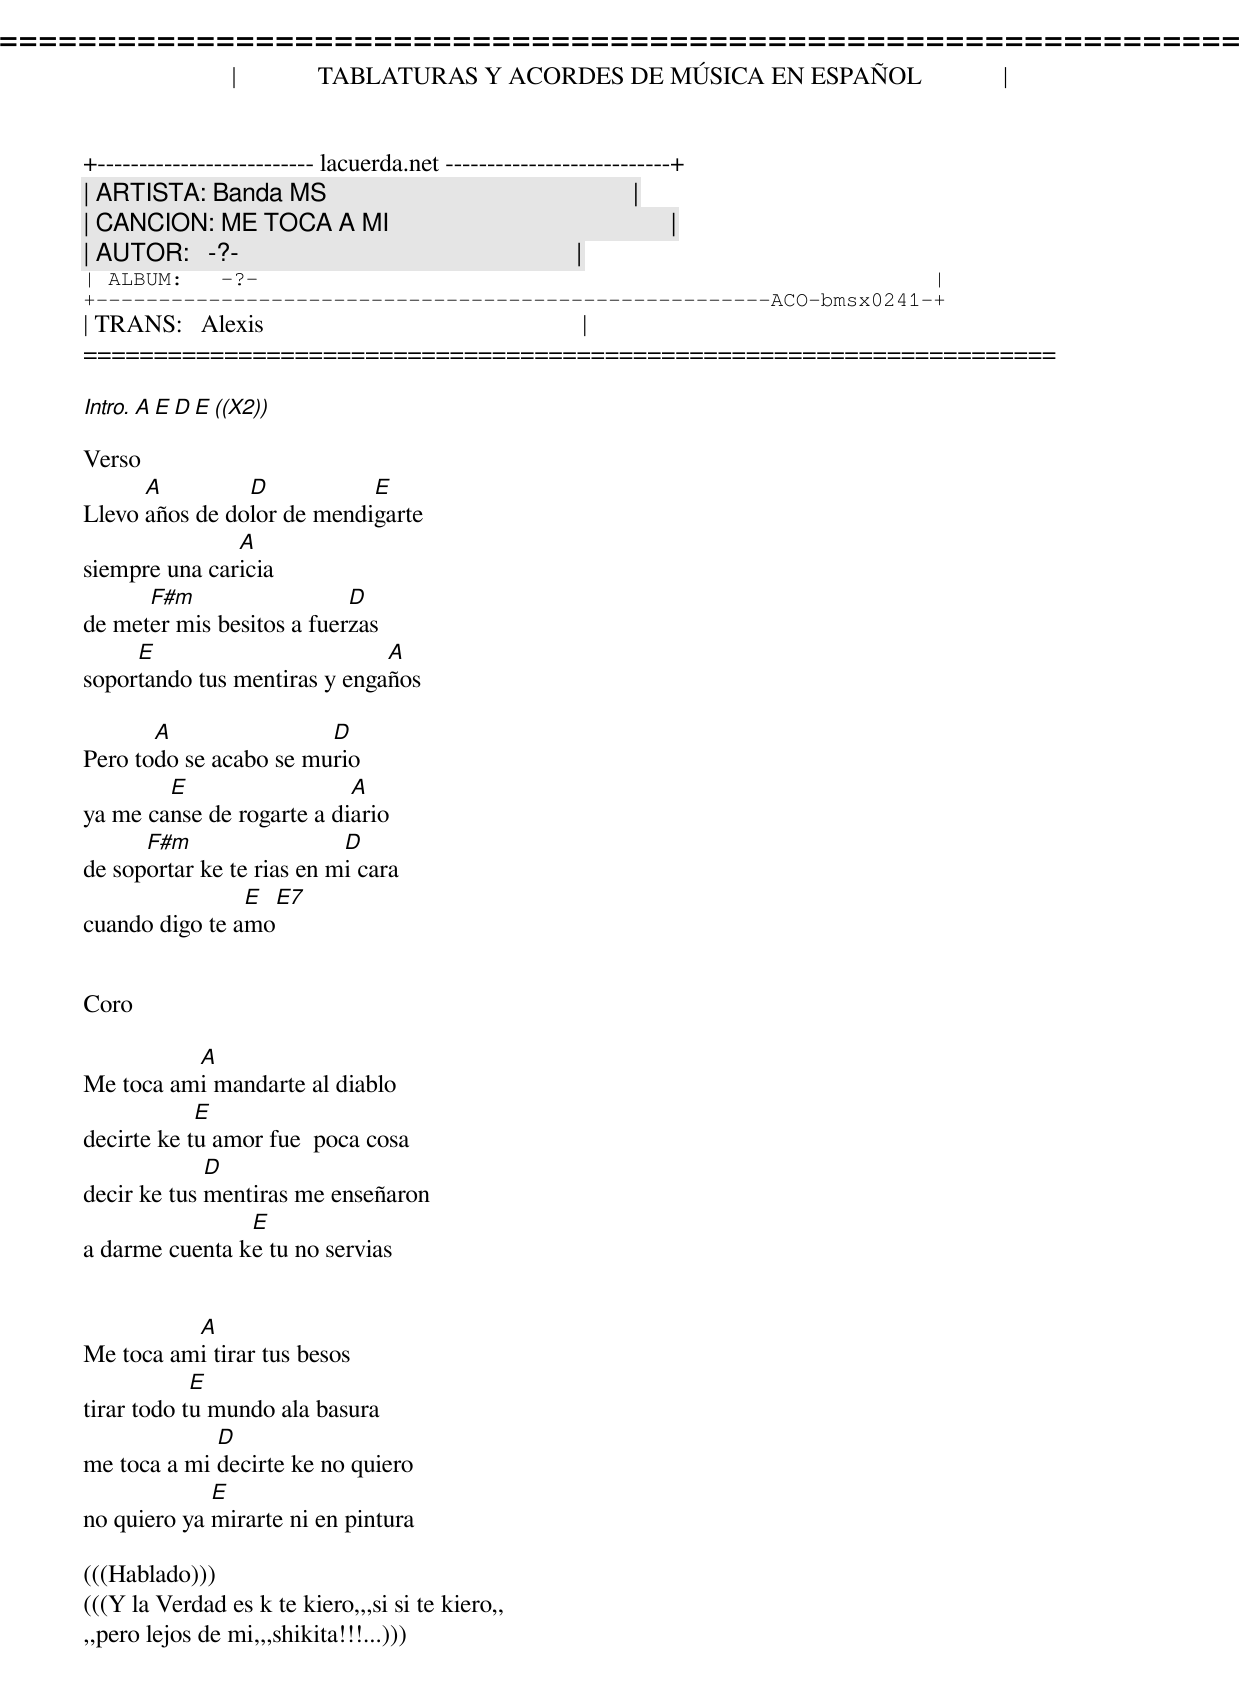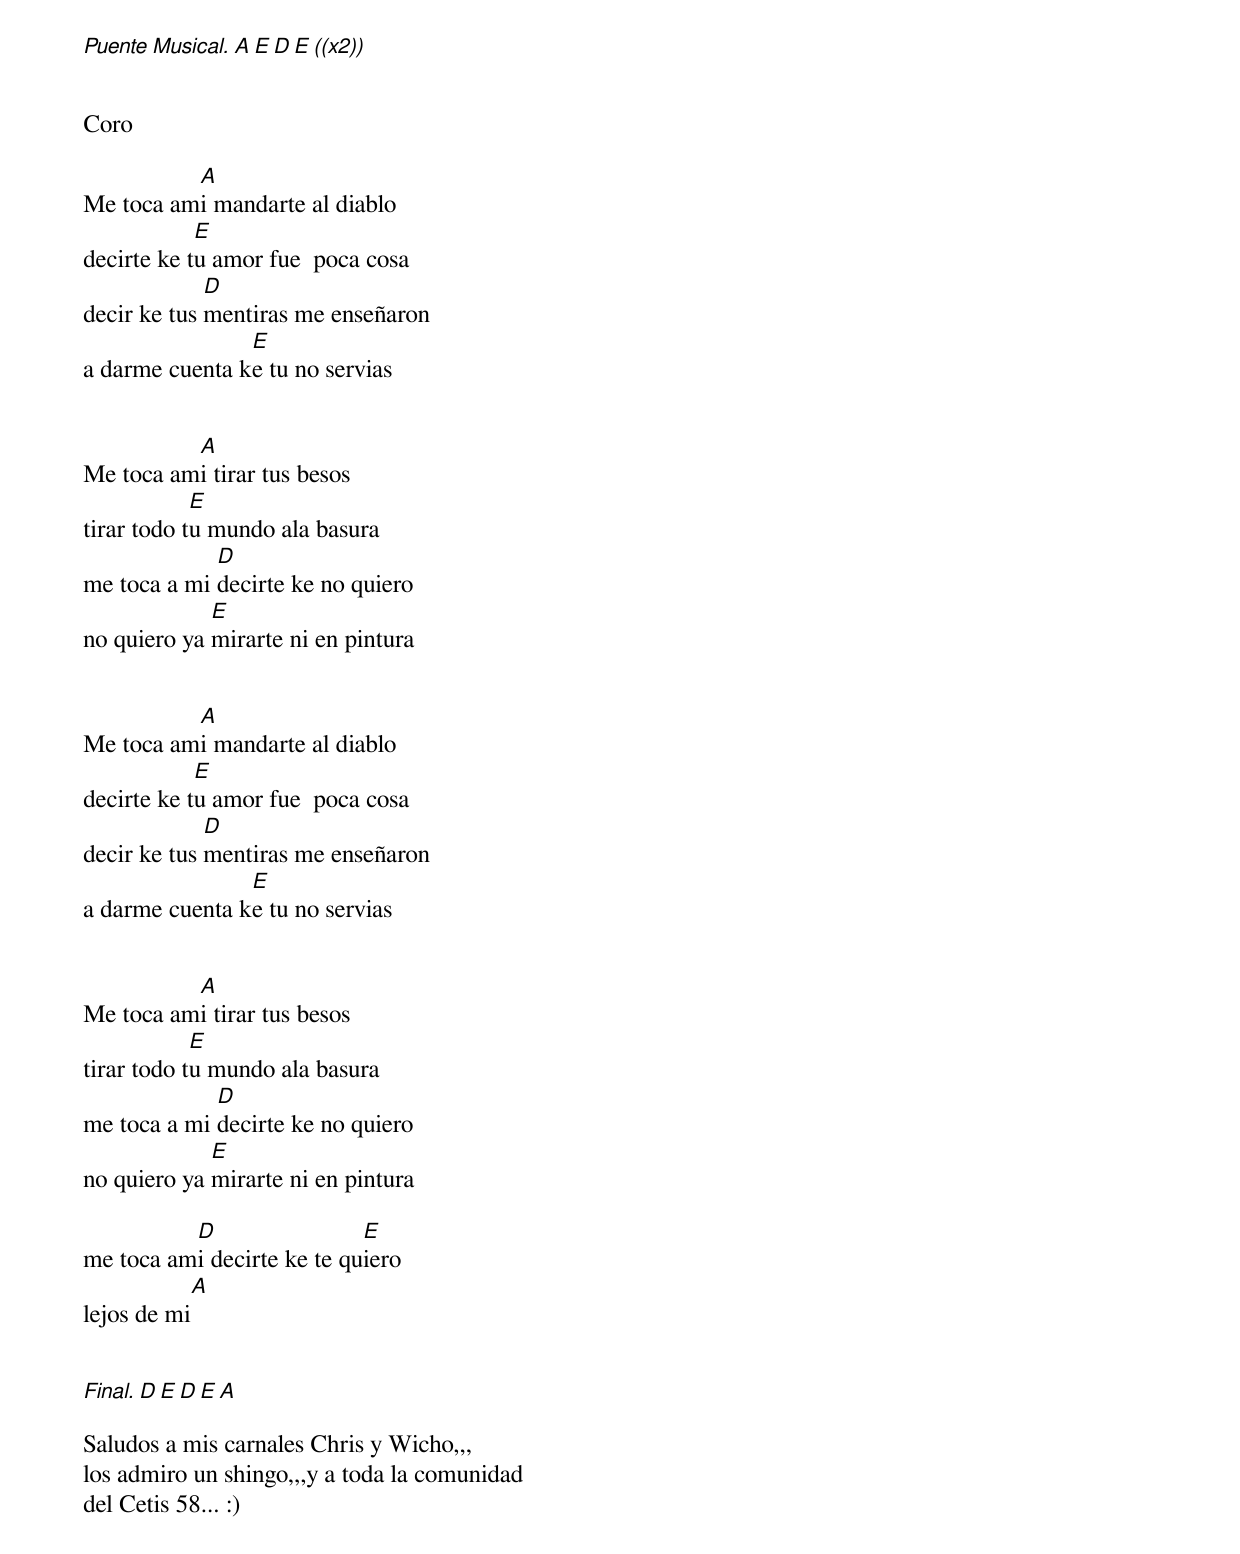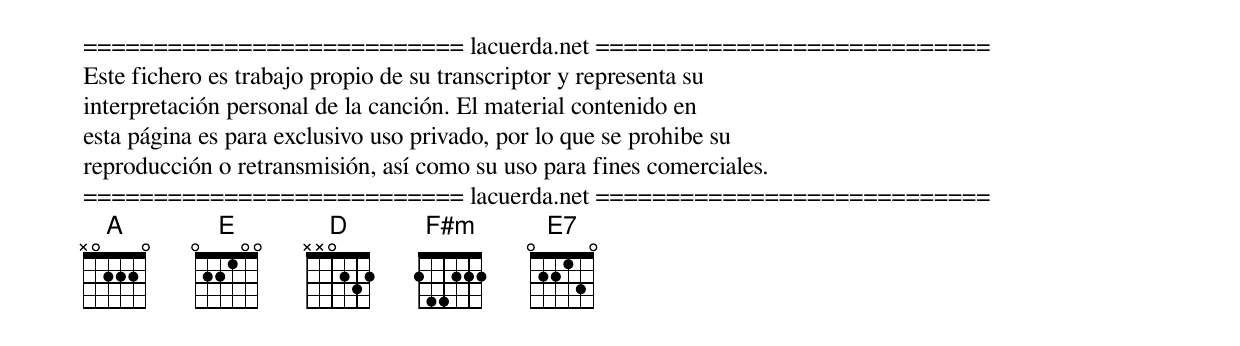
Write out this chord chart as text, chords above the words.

=====================================================================
|             TABLATURAS Y ACORDES DE MÚSICA EN ESPAÑOL             |
+-------------------------- lacuerda.net ---------------------------+
| ARTISTA: Banda MS                                                 |
| CANCION: ME TOCA A MI                                             |
| AUTOR:   -?-                                                      |
| ALBUM:   -?-                                                      |
+------------------------------------------------------ACO-bmsx0241-+
| TRANS:   Alexis                                                   |
=====================================================================

Intro. A  E  D  E  ((X2))

Verso
      A         D           E
Llevo años de dolor de mendigarte
               A
siempre una caricia
      F#m                  D
de meter mis besitos a fuerzas
     E                        A
soportando tus mentiras y engaños

       A                D
Pero todo se acabo se murio
        E                  A
ya me canse de rogarte a diario
      F#m                  D
de soportar ke te rias en mi cara
                E    E7
cuando digo te amo


Coro

          A
Me toca ami mandarte al diablo
            E
decirte ke tu amor fue  poca cosa
             D
decir ke tus mentiras me enseñaron
                E
a darme cuenta ke tu no servias


          A
Me toca ami tirar tus besos
            E
tirar todo tu mundo ala basura
             D
me toca a mi decirte ke no quiero
             E
no quiero ya mirarte ni en pintura

(((Hablado)))
(((Y la Verdad es k te kiero,,,si si te kiero,,
,,pero lejos de mi,,,shikita!!!...)))

Puente Musical. A  E  D  E  ((x2))


Coro

          A
Me toca ami mandarte al diablo
            E
decirte ke tu amor fue  poca cosa
             D
decir ke tus mentiras me enseñaron
                E
a darme cuenta ke tu no servias


          A
Me toca ami tirar tus besos
            E
tirar todo tu mundo ala basura
             D
me toca a mi decirte ke no quiero
             E
no quiero ya mirarte ni en pintura


          A
Me toca ami mandarte al diablo
            E
decirte ke tu amor fue  poca cosa
             D
decir ke tus mentiras me enseñaron
                E
a darme cuenta ke tu no servias


          A
Me toca ami tirar tus besos
            E
tirar todo tu mundo ala basura
             D
me toca a mi decirte ke no quiero
             E
no quiero ya mirarte ni en pintura

          D                 E
me toca ami decirte ke te quiero
           A
lejos de mi


Final.  D  E  D  E  A

Saludos a mis carnales Chris y Wicho,,,
los admiro un shingo,,,y a toda la comunidad
del Cetis 58... :)


=========================== lacuerda.net ============================
Este fichero es trabajo propio de su transcriptor y representa su
interpretación personal de la canción. El material contenido en
esta página es para exclusivo uso privado, por lo que se prohibe su
reproducción o retransmisión, así como su uso para fines comerciales.
=========================== lacuerda.net ============================
